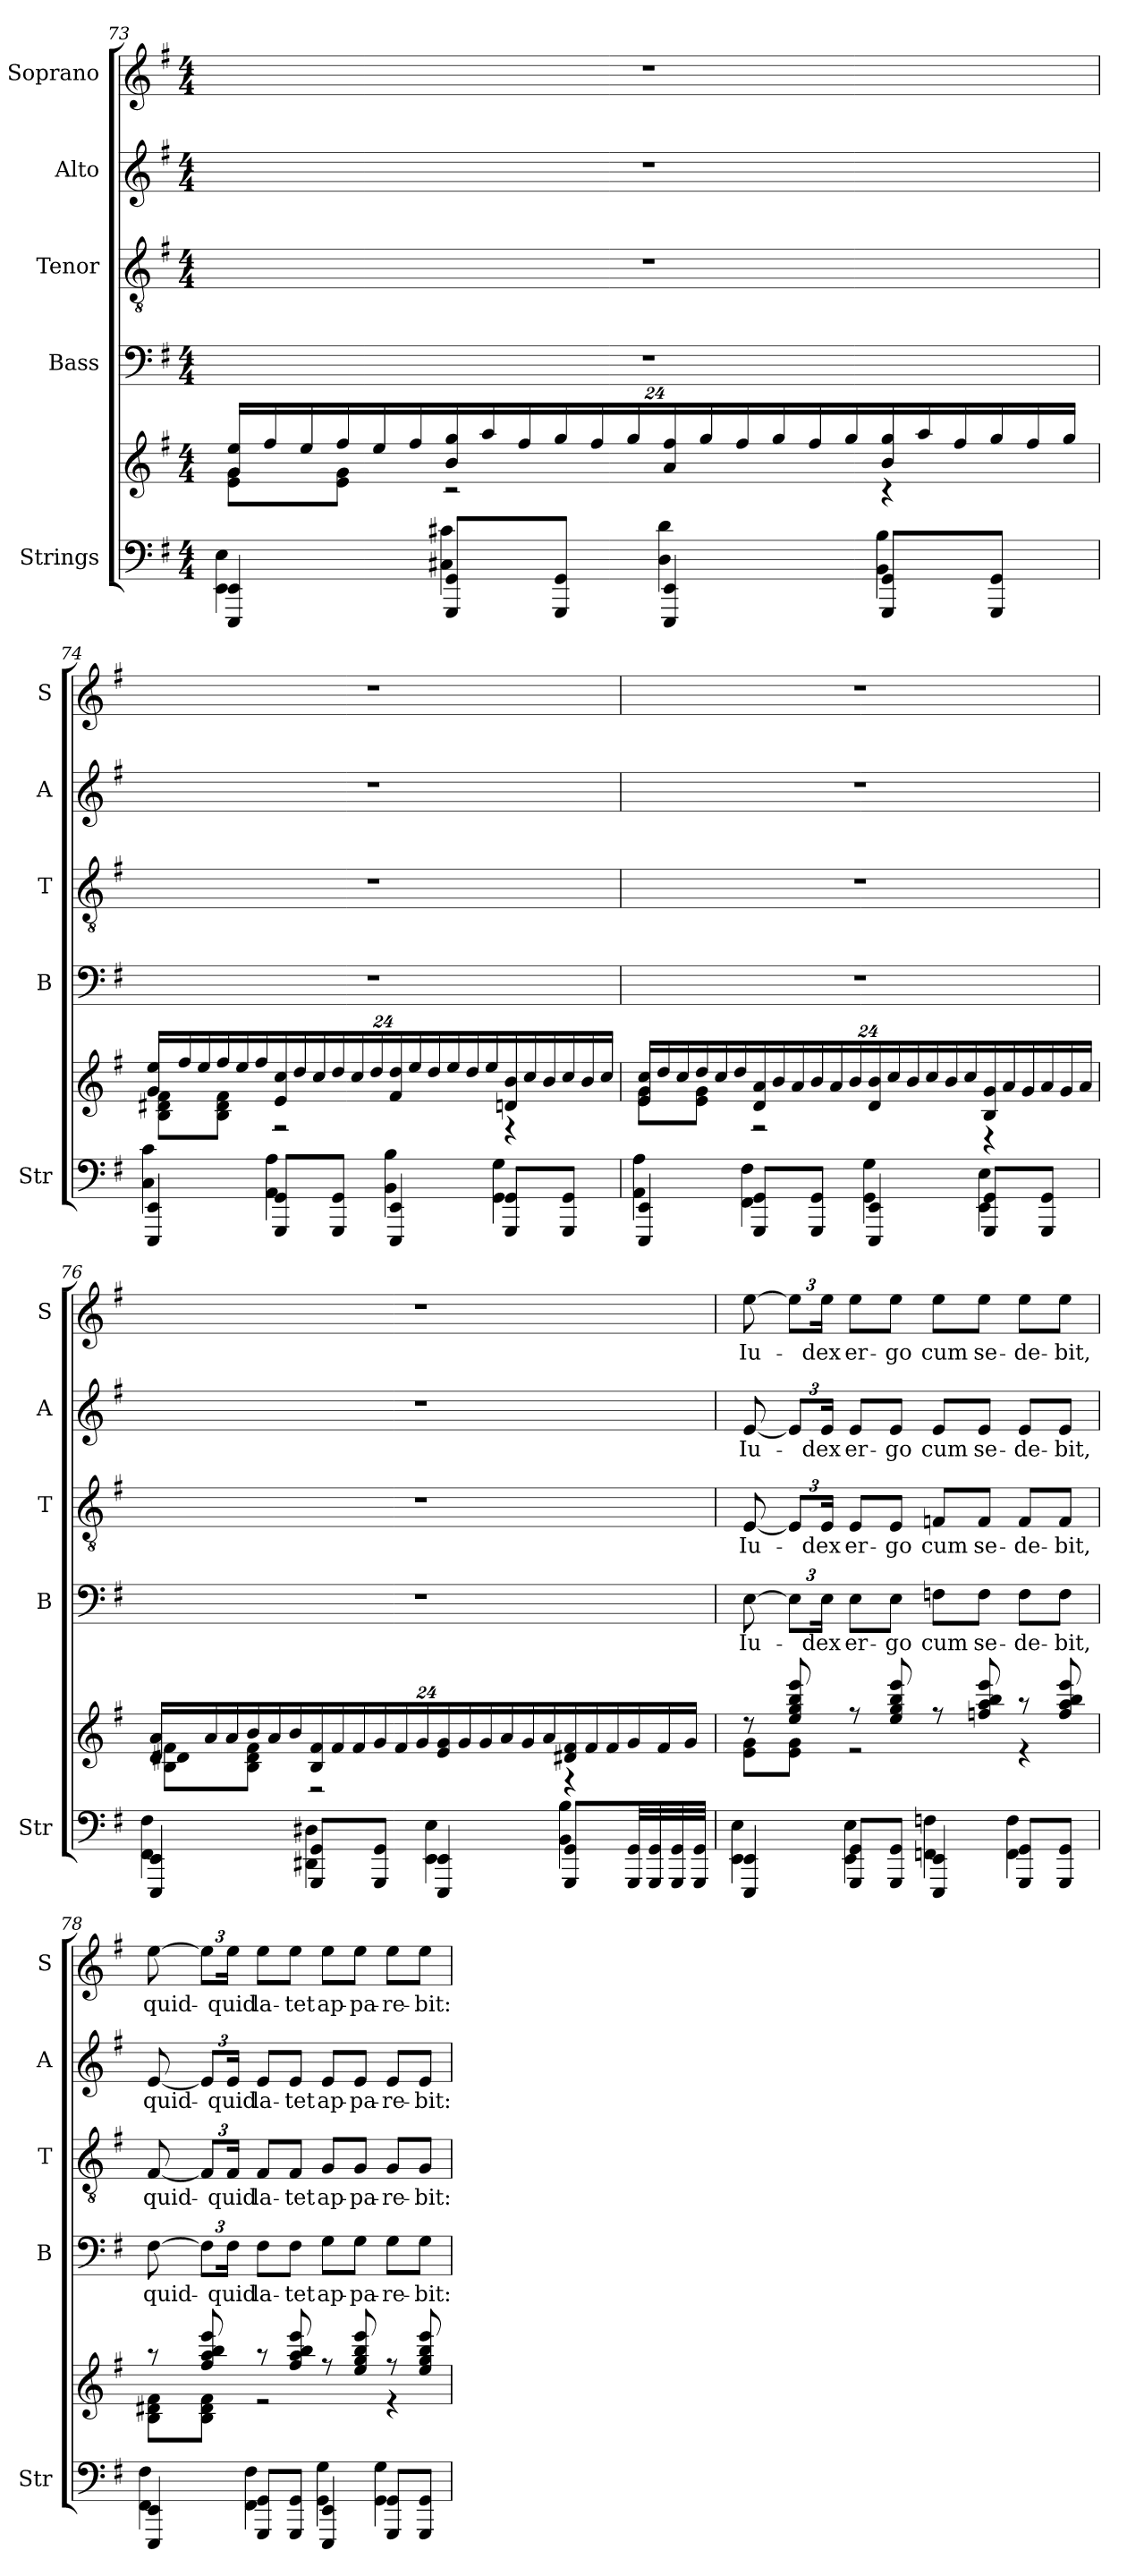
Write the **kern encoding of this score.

**kern	**kern	**kern	**text	**kern	**text	**kern	**text	**kern	**text
*part5	*part5	*part4	*part4	*part3	*part3	*part2	*part2	*part1	*part1
*staff6	*staff5	*staff4	*staff4	*staff3	*staff3	*staff2	*staff2	*staff1	*staff1
*I"Strings	*	*I"Bass	*	*I"Tenor	*	*I"Alto	*	*I"Soprano	*
*I'Str	*	*I'B	*	*I'T	*	*I'A	*	*I'S	*
*clefF4	*clefG2	*clefF4	*	*clefGv2	*	*clefG2	*	*clefG2	*
*k[f#]	*k[f#]	*k[f#]	*	*k[f#]	*	*k[f#]	*	*k[f#]	*
*G:	*G:	*G:	*	*G:	*	*G:	*	*G:	*
*M4/4	*M4/4	*M4/4	*	*M4/4	*	*M4/4	*	*M4/4	*
=73	=73	=73	=73	=73	=73	=73	=73	=73	=73
*^	*^	*	*	*	*	*	*	*	*
4EEE/ 4EE/	4EE\ 4E\	24g/ 24ee/LL	8e\ 8g\L	1r	.	1r	.	1r	.	1r	.
.	.	24ff#/	.	.	.	.	.	.	.	.	.
.	.	24ee/	.	.	.	.	.	.	.	.	.
.	.	24ff#/	8e\ 8g\J	.	.	.	.	.	.	.	.
.	.	24ee/	.	.	.	.	.	.	.	.	.
.	.	24ff#/	.	.	.	.	.	.	.	.	.
8GGG/ 8GG/L	4C#X\ 4c#X\	24b/ 24gg/	2r	.	.	.	.	.	.	.	.
.	.	24aa/	.	.	.	.	.	.	.	.	.
.	.	24ff#/	.	.	.	.	.	.	.	.	.
8GGG/ 8GG/J	.	24gg/	.	.	.	.	.	.	.	.	.
.	.	24ff#/	.	.	.	.	.	.	.	.	.
.	.	24gg/	.	.	.	.	.	.	.	.	.
4EEE/ 4EE/	4D\ 4d\	24a/ 24ff#/	.	.	.	.	.	.	.	.	.
.	.	24gg/	.	.	.	.	.	.	.	.	.
.	.	24ff#/	.	.	.	.	.	.	.	.	.
.	.	24gg/	.	.	.	.	.	.	.	.	.
.	.	24ff#/	.	.	.	.	.	.	.	.	.
.	.	24gg/	.	.	.	.	.	.	.	.	.
8GGG/ 8GG/L	4BB\ 4B\	24b/ 24gg/	4r	.	.	.	.	.	.	.	.
.	.	24aa/	.	.	.	.	.	.	.	.	.
.	.	24ff#/	.	.	.	.	.	.	.	.	.
8GGG/ 8GG/J	.	24gg/	.	.	.	.	.	.	.	.	.
.	.	24ff#/	.	.	.	.	.	.	.	.	.
.	.	24gg/JJ	.	.	.	.	.	.	.	.	.
=74	=74	=74	=74	=74	=74	=74	=74	=74	=74	=74	=74
4EEE/ 4EE/	4C\ 4c\	24g/ 24ee/LL	8B\ 8d#X\ 8f#\L	1r	.	1r	.	1r	.	1r	.
.	.	24ff#/	.	.	.	.	.	.	.	.	.
.	.	24ee/	.	.	.	.	.	.	.	.	.
.	.	24ff#/	8B\ 8d#\ 8f#\J	.	.	.	.	.	.	.	.
.	.	24ee/	.	.	.	.	.	.	.	.	.
.	.	24ff#/	.	.	.	.	.	.	.	.	.
8GGG/ 8GG/L	4AA\ 4A\	24e/ 24cc/	2r	.	.	.	.	.	.	.	.
.	.	24dd/	.	.	.	.	.	.	.	.	.
.	.	24cc/	.	.	.	.	.	.	.	.	.
8GGG/ 8GG/J	.	24dd/	.	.	.	.	.	.	.	.	.
.	.	24cc/	.	.	.	.	.	.	.	.	.
.	.	24dd/	.	.	.	.	.	.	.	.	.
4EEE/ 4EE/	4BB\ 4B\	24f#/ 24dd/	.	.	.	.	.	.	.	.	.
.	.	24ee/	.	.	.	.	.	.	.	.	.
.	.	24dd/	.	.	.	.	.	.	.	.	.
.	.	24ee/	.	.	.	.	.	.	.	.	.
.	.	24dd/	.	.	.	.	.	.	.	.	.
.	.	24ee/	.	.	.	.	.	.	.	.	.
8GGG/ 8GG/L	4GG\ 4G\	24d/ 24b/	4r	.	.	.	.	.	.	.	.
.	.	24cc/	.	.	.	.	.	.	.	.	.
.	.	24b/	.	.	.	.	.	.	.	.	.
8GGG/ 8GG/J	.	24cc/	.	.	.	.	.	.	.	.	.
.	.	24b/	.	.	.	.	.	.	.	.	.
.	.	24cc/JJ	.	.	.	.	.	.	.	.	.
=75	=75	=75	=75	=75	=75	=75	=75	=75	=75	=75	=75
4EEE/ 4EE/	4AA\ 4A\	24e/ 24cc/LL	8e\ 8g\L	1r	.	1r	.	1r	.	1r	.
.	.	24dd/	.	.	.	.	.	.	.	.	.
.	.	24cc/	.	.	.	.	.	.	.	.	.
.	.	24dd/	8e\ 8g\J	.	.	.	.	.	.	.	.
.	.	24cc/	.	.	.	.	.	.	.	.	.
.	.	24dd/	.	.	.	.	.	.	.	.	.
8GGG/ 8GG/L	4FF#\ 4F#\	24d/ 24a/	2r	.	.	.	.	.	.	.	.
.	.	24b/	.	.	.	.	.	.	.	.	.
.	.	24a/	.	.	.	.	.	.	.	.	.
8GGG/ 8GG/J	.	24b/	.	.	.	.	.	.	.	.	.
.	.	24a/	.	.	.	.	.	.	.	.	.
.	.	24b/	.	.	.	.	.	.	.	.	.
4EEE/ 4EE/	4GG\ 4G\	24d/ 24b/	.	.	.	.	.	.	.	.	.
.	.	24cc/	.	.	.	.	.	.	.	.	.
.	.	24b/	.	.	.	.	.	.	.	.	.
.	.	24cc/	.	.	.	.	.	.	.	.	.
.	.	24b/	.	.	.	.	.	.	.	.	.
.	.	24cc/	.	.	.	.	.	.	.	.	.
8GGG/ 8GG/L	4EE\ 4E\	24B/ 24g/	4r	.	.	.	.	.	.	.	.
.	.	24a/	.	.	.	.	.	.	.	.	.
.	.	24g/	.	.	.	.	.	.	.	.	.
8GGG/ 8GG/J	.	24a/	.	.	.	.	.	.	.	.	.
.	.	24g/	.	.	.	.	.	.	.	.	.
.	.	24a/JJ	.	.	.	.	.	.	.	.	.
=76	=76	=76	=76	=76	=76	=76	=76	=76	=76	=76	=76
4EEE/ 4EE/	4FF#\ 4F#\	24d/ 24a/LL	8B\ 8d#X\ 8f#\L	1r	.	1r	.	1r	.	1r	.
.	.	24a/	.	.	.	.	.	.	.	.	.
.	.	24a/	.	.	.	.	.	.	.	.	.
.	.	24b/	8B\ 8d#\ 8f#\J	.	.	.	.	.	.	.	.
.	.	24a/	.	.	.	.	.	.	.	.	.
.	.	24b/	.	.	.	.	.	.	.	.	.
8GGG/ 8GG/L	4DD#X\ 4D#X\	24B/ 24f#/	2r	.	.	.	.	.	.	.	.
.	.	24f#/	.	.	.	.	.	.	.	.	.
.	.	24f#/	.	.	.	.	.	.	.	.	.
8GGG/ 8GG/J	.	24g/	.	.	.	.	.	.	.	.	.
.	.	24f#/	.	.	.	.	.	.	.	.	.
.	.	24g/	.	.	.	.	.	.	.	.	.
4EEE/ 4EE/	4EE\ 4E\	24e/ 24g/	.	.	.	.	.	.	.	.	.
.	.	24g/	.	.	.	.	.	.	.	.	.
.	.	24g/	.	.	.	.	.	.	.	.	.
.	.	24a/	.	.	.	.	.	.	.	.	.
.	.	24g/	.	.	.	.	.	.	.	.	.
.	.	24a/	.	.	.	.	.	.	.	.	.
8GGG/ 8GG/L	4BB\ 4B\	24d#X/ 24f#/	4r	.	.	.	.	.	.	.	.
.	.	24f#/	.	.	.	.	.	.	.	.	.
.	.	24f#/	.	.	.	.	.	.	.	.	.
32GGG/ 32GG/LL	.	24g/	.	.	.	.	.	.	.	.	.
32GGG/ 32GG/	.	.	.	.	.	.	.	.	.	.	.
.	.	24f#/	.	.	.	.	.	.	.	.	.
32GGG/ 32GG/	.	.	.	.	.	.	.	.	.	.	.
.	.	24g/JJ	.	.	.	.	.	.	.	.	.
32GGG/ 32GG/JJJ	.	.	.	.	.	.	.	.	.	.	.
=77	=77	=77	=77	=77	=77	=77	=77	=77	=77	=77	=77
!	!	!	!	!	!LO:LY:b	!	!LO:LY:b	!	!LO:LY:b	!	!LO:LY:b
4EEE/ 4EE/	4EE\ 4E\	8r	8e\ 8g\L	[8E	Iu-	[8E	Iu-	[8e	Iu-	[8ee	Iu-
.	.	8ee/ 8gg/ 8bb/ 8eee/	8e\ 8g\J	12EL]	.	12EL]	.	12eL]	.	12eeL]	.
!	!	!	!	!	!LO:LY:b	!	!LO:LY:b	!	!LO:LY:b	!	!LO:LY:b
.	.	.	.	24EJk	-dex	24EJk	-dex	24eJk	-dex	24eeJk	-dex
!	!	!	!	!	!LO:LY:b	!	!LO:LY:b	!	!LO:LY:b	!	!LO:LY:b
8GGG/ 8GG/L	4EE\ 4E\	8r	2r	8EL	er-	8EL	er-	8eL	er-	8eeL	er-
!	!	!	!	!	!LO:LY:b	!	!LO:LY:b	!	!LO:LY:b	!	!LO:LY:b
8GGG/ 8GG/J	.	8ee/ 8gg/ 8bb/ 8eee/	.	8EJ	-go	8EJ	-go	8eJ	-go	8eeJ	-go
!	!	!	!	!	!LO:LY:b	!	!LO:LY:b	!	!LO:LY:b	!	!LO:LY:b
4EEE/ 4EE/	4FFn\ 4Fn\	8r	.	8FnL	cum	8FnL	cum	8eL	cum	8eeL	cum
!	!	!	!	!	!LO:LY:b	!	!LO:LY:b	!	!LO:LY:b	!	!LO:LY:b
.	.	8ffn/ 8aa/ 8bb/ 8eee/	.	8FJ	se-	8FJ	se-	8eJ	se-	8eeJ	se-
!	!	!	!	!	!LO:LY:b	!	!LO:LY:b	!	!LO:LY:b	!	!LO:LY:b
8GGG/ 8GG/L	4FF\ 4F\	8r	4r	8FL	-de-	8FL	-de-	8eL	-de-	8eeL	-de-
!	!	!	!	!	!LO:LY:b	!	!LO:LY:b	!	!LO:LY:b	!	!LO:LY:b
8GGG/ 8GG/J	.	8ff/ 8aa/ 8bb/ 8eee/	.	8FJ	-bit,	8FJ	-bit,	8eJ	-bit,	8eeJ	-bit,
=78	=78	=78	=78	=78	=78	=78	=78	=78	=78	=78	=78
!	!	!	!	!	!LO:LY:b	!	!LO:LY:b	!	!LO:LY:b	!	!LO:LY:b
4EEE/ 4EE/	4FF#\ 4F#\	8r	8B\ 8d#X\ 8f#\L	[8F#	quid-	[8F#	quid-	[8e	quid-	[8ee	quid-
.	.	8ff#/ 8aa/ 8bb/ 8eee/	8B\ 8d#\ 8f#\J	12F#L]	.	12F#L]	.	12eL]	.	12eeL]	.
!	!	!	!	!	!LO:LY:b	!	!LO:LY:b	!	!LO:LY:b	!	!LO:LY:b
.	.	.	.	24F#Jk	-quid	24F#Jk	-quid	24eJk	-quid	24eeJk	-quid
!	!	!	!	!	!LO:LY:b	!	!LO:LY:b	!	!LO:LY:b	!	!LO:LY:b
8GGG/ 8GG/L	4FF#\ 4F#\	8r	2r	8F#L	la-	8F#L	la-	8eL	la-	8eeL	la-
!	!	!	!	!	!LO:LY:b	!	!LO:LY:b	!	!LO:LY:b	!	!LO:LY:b
8GGG/ 8GG/J	.	8ff#/ 8aa/ 8bb/ 8eee/	.	8F#J	-tet	8F#J	-tet	8eJ	-tet	8eeJ	-tet
!	!	!	!	!	!LO:LY:b	!	!LO:LY:b	!	!LO:LY:b	!	!LO:LY:b
4EEE/ 4EE/	4GG\ 4G\	8r	.	8GL	ap-	8GL	ap-	8eL	ap-	8eeL	ap-
!	!	!	!	!	!LO:LY:b	!	!LO:LY:b	!	!LO:LY:b	!	!LO:LY:b
.	.	8ee/ 8gg/ 8bb/ 8eee/	.	8GJ	-pa-	8GJ	-pa-	8eJ	-pa-	8eeJ	-pa-
!	!	!	!	!	!LO:LY:b	!	!LO:LY:b	!	!LO:LY:b	!	!LO:LY:b
8GGG/ 8GG/L	4GG\ 4G\	8r	4r	8GL	-re-	8GL	-re-	8eL	-re-	8eeL	-re-
!	!	!	!	!	!LO:LY:b	!	!LO:LY:b	!	!LO:LY:b	!	!LO:LY:b
8GGG/ 8GG/J	.	8ee/ 8gg/ 8bb/ 8eee/	.	8GJ	-bit:	8GJ	-bit:	8eJ	-bit:	8eeJ	-bit:
*v	*v	*	*	*	*	*	*	*	*	*	*
*	*v	*v	*	*	*	*	*	*	*	*
=	=	=	=	=	=	=	=	=	=
*-	*-	*-	*-	*-	*-	*-	*-	*-	*-
